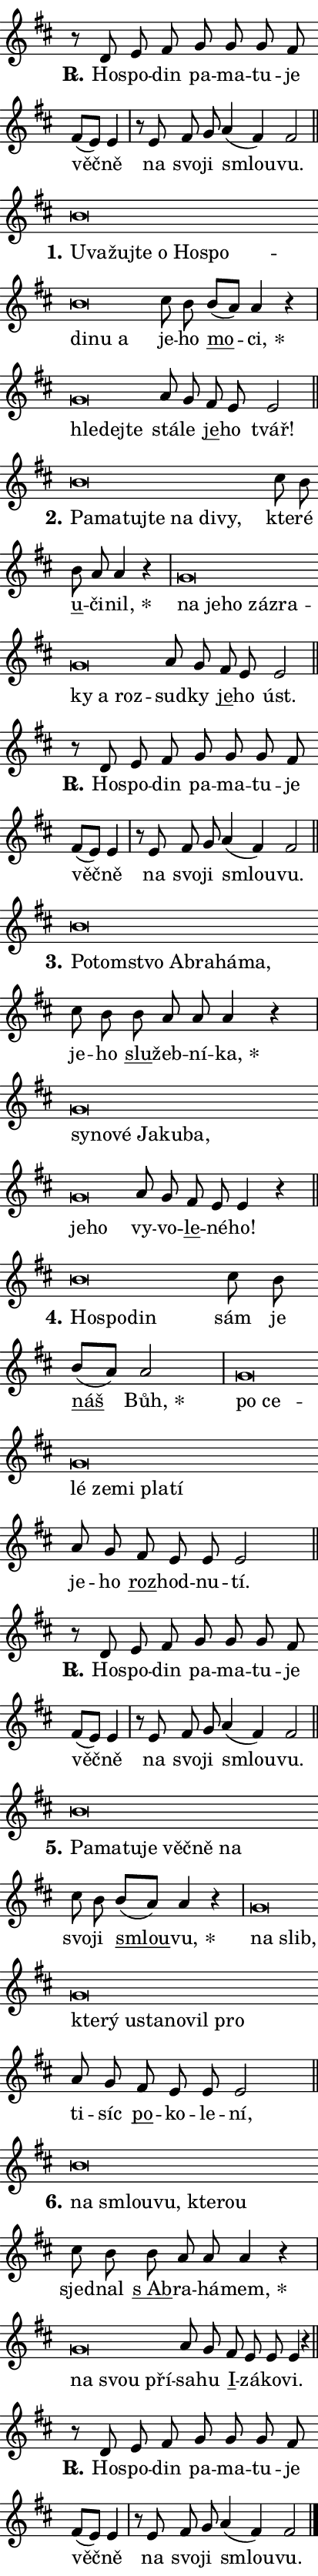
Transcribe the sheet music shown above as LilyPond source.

\version "2.22.1"
\header { tagline = "" }
\paper {
  indent = 0\cm
  top-margin = 0\cm
  right-margin = 0\cm
  bottom-margin = 0\cm
  left-margin = 0\cm
  paper-width = 7\cm
  page-breaking = #ly:one-page-breaking
  system-system-spacing.basic-distance = #11
  score-system-spacing.basic-distance = #11.3
  ragged-last = ##f
}


%% Author: Thomas Morley
%% https://lists.gnu.org/archive/html/lilypond-user/2020-05/msg00002.html
#(define (line-position grob)
"Returns position of @var[grob} in current system:
   @code{'start}, if at first time-step
   @code{'end}, if at last time-step
   @code{'middle} otherwise
"
  (let* ((col (ly:item-get-column grob))
         (ln (ly:grob-object col 'left-neighbor))
         (rn (ly:grob-object col 'right-neighbor))
         (col-to-check-left (if (ly:grob? ln) ln col))
         (col-to-check-right (if (ly:grob? rn) rn col))
         (break-dir-left
           (and
             (ly:grob-property col-to-check-left 'non-musical #f)
             (ly:item-break-dir col-to-check-left)))
         (break-dir-right
           (and
             (ly:grob-property col-to-check-right 'non-musical #f)
             (ly:item-break-dir col-to-check-right))))
        (cond ((eqv? 1 break-dir-left) 'start)
              ((eqv? -1 break-dir-right) 'end)
              (else 'middle))))

#(define (tranparent-at-line-position vctor)
  (lambda (grob)
  "Relying on @code{line-position} select the relevant enry from @var{vctor}.
Used to determine transparency,"
    (case (line-position grob)
      ((end) (not (vector-ref vctor 0)))
      ((middle) (not (vector-ref vctor 1)))
      ((start) (not (vector-ref vctor 2))))))

noteHeadBreakVisibility =
#(define-music-function (break-visibility)(vector?)
"Makes @code{NoteHead}s transparent relying on @var{break-visibility}"
#{
  \override NoteHead.transparent =
    #(tranparent-at-line-position break-visibility)
#})

#(define delete-ledgers-for-transparent-note-heads
  (lambda (grob)
    "Reads whether a @code{NoteHead} is transparent.
If so this @code{NoteHead} is removed from @code{'note-heads} from
@var{grob}, which is supposed to be @code{LedgerLineSpanner}.
As a result ledgers are not printed for this @code{NoteHead}"
    (let* ((nhds-array (ly:grob-object grob 'note-heads))
           (nhds-list
             (if (ly:grob-array? nhds-array)
                 (ly:grob-array->list nhds-array)
                 '()))
           ;; Relies on the transparent-property being done before
           ;; Staff.LedgerLineSpanner.after-line-breaking is executed.
           ;; This is fragile ...
           (to-keep
             (remove
               (lambda (nhd)
                 (ly:grob-property nhd 'transparent #f))
               nhds-list)))
      ;; TODO find a better method to iterate over grob-arrays, similiar
      ;; to filter/remove etc for lists
      ;; For now rebuilt from scratch
      (set! (ly:grob-object grob 'note-heads)  '())
      (for-each
        (lambda (nhd)
          (ly:pointer-group-interface::add-grob grob 'note-heads nhd))
        to-keep))))

hideNotes = {
  \noteHeadBreakVisibility #begin-of-line-visible
}
unHideNotes = {
  \noteHeadBreakVisibility #all-visible
}

% work-around for resetting accidentals
% https://lilypond.org/doc/v2.23/Documentation/notation/displaying-rhythms#unmetered-music
cadenzaMeasure = {
  \cadenzaOff
  \partial 1024 s1024
  \cadenzaOn
}

#(define-markup-command (accent layout props text) (markup?)
  "Underline accented syllable"
  (interpret-markup layout props
    #{\markup \override #'(offset . 4.3) \underline { #text }#}))

responsum = \markup \concat {
  "R" \hspace #-1.05 \path #0.1 #'((moveto 0 0.07) (lineto 0.9 0.8)) \hspace #0.05 "."
}

\layout {
    \context {
        \Staff
        \remove "Time_signature_engraver"
        \override LedgerLineSpanner.after-line-breaking = #delete-ledgers-for-transparent-note-heads
    }
    \context {
        \Voice {
            \override NoteHead.output-attributes = #'((class . "notehead"))
            \override Hairpin.height = #0.55
        }
    }
    \context {
        \Lyrics {
            \override StanzaNumber.output-attributes = #'((class . "stanzanumber"))
            \override LyricSpace.minimum-distance = #0.9
            \override LyricText.font-name = #"TeX Gyre Schola"
            \override LyricText.font-size = 1
            \override StanzaNumber.font-name = #"TeX Gyre Schola Bold"
            \override StanzaNumber.font-size = 1
        }
    }
}

% magnetic-lyrics.ily
%
%   written by
%     Jean Abou Samra <jean@abou-samra.fr>
%     Werner Lemberg <wl@gnu.org>
%
%   adapted by
%     Jiri Hon <jiri.hon@gmail.com>
%
% Version 2022-Apr-15

% https://www.mail-archive.com/lilypond-user@gnu.org/msg149350.html

#(define (Left_hyphen_pointer_engraver context)
   "Collect syllable-hyphen-syllable occurrences in lyrics and store
them in properties.  This engraver only looks to the left.  For
example, if the lyrics input is @code{foo -- bar}, it does the
following.

@itemize @bullet
@item
Set the @code{text} property of the @code{LyricHyphen} grob between
@q{foo} and @q{bar} to @code{foo}.

@item
Set the @code{left-hyphen} property of the @code{LyricText} grob with
text @q{foo} to the @code{LyricHyphen} grob between @q{foo} and
@q{bar}.
@end itemize

Use this auxiliary engraver in combination with the
@code{lyric-@/text::@/apply-@/magnetic-@/offset!} hook."
   (let ((hyphen #f)
         (text #f))
     (make-engraver
      (acknowledgers
       ((lyric-syllable-interface engraver grob source-engraver)
        (set! text grob)))
      (end-acknowledgers
       ((lyric-hyphen-interface engraver grob source-engraver)
        ;(when (not (grob::has-interface grob 'lyric-space-interface))
          (set! hyphen grob)));)
      ((stop-translation-timestep engraver)
       (when (and text hyphen)
         (ly:grob-set-object! text 'left-hyphen hyphen))
       (set! text #f)
       (set! hyphen #f)))))

#(define (lyric-text::apply-magnetic-offset! grob)
   "If the space between two syllables is less than the value in
property @code{LyricText@/.details@/.squash-threshold}, move the right
syllable to the left so that it gets concatenated with the left
syllable.

Use this function as a hook for
@code{LyricText@/.after-@/line-@/breaking} if the
@code{Left_@/hyphen_@/pointer_@/engraver} is active."
   (let ((hyphen (ly:grob-object grob 'left-hyphen #f)))
     (when hyphen
       (let ((left-text (ly:spanner-bound hyphen LEFT)))
         (when (grob::has-interface left-text 'lyric-syllable-interface)
           (let* ((common (ly:grob-common-refpoint grob left-text X))
                  (this-x-ext (ly:grob-extent grob common X))
                  (left-x-ext
                   (begin
                     ;; Trigger magnetism for left-text.
                     (ly:grob-property left-text 'after-line-breaking)
                     (ly:grob-extent left-text common X)))
                  ;; `delta` is the gap width between two syllables.
                  (delta (- (interval-start this-x-ext)
                            (interval-end left-x-ext)))
                  (details (ly:grob-property grob 'details))
                  (threshold (assoc-get 'squash-threshold details 0.2)))
             (when (< delta threshold)
               (let* (;; We have to manipulate the input text so that
                      ;; ligatures crossing syllable boundaries are not
                      ;; disabled.  For languages based on the Latin
                      ;; script this is essentially a beautification.
                      ;; However, for non-Western scripts it can be a
                      ;; necessity.
                      (lt (ly:grob-property left-text 'text))
                      (rt (ly:grob-property grob 'text))
                      (is-space (grob::has-interface hyphen 'lyric-space-interface))
                      (space (if is-space " " ""))
                      (space-markup (grob-interpret-markup grob " "))
                      (space-size (interval-length (ly:stencil-extent space-markup X)))
                      (extra-delta (if is-space space-size 0))
                      ;; Append new syllable.
                      (ltrt-space (if (and (string? lt) (string? rt))
                                (string-append lt space rt)
                                (make-concat-markup (list lt space rt))))
                      ;; Right-align `ltrt` to the right side.
                      (ltrt-space-markup (grob-interpret-markup
                               grob
                               (make-translate-markup
                                (cons (interval-length this-x-ext) 0)
                                (make-right-align-markup ltrt-space)))))
                 (begin
                   ;; Don't print `left-text`.
                   (ly:grob-set-property! left-text 'stencil #f)
                   ;; Set text and stencil (which holds all collected
                   ;; syllables so far) and shift it to the left.
                   (ly:grob-set-property! grob 'text ltrt-space)
                   (ly:grob-set-property! grob 'stencil ltrt-space-markup)
                   (ly:grob-translate-axis! grob (- (- delta extra-delta)) X))))))))))


#(define (lyric-hyphen::displace-bounds-first grob)
   ;; Make very sure this callback isn't triggered too early.
   (let ((left (ly:spanner-bound grob LEFT))
         (right (ly:spanner-bound grob RIGHT)))
     (ly:grob-property left 'after-line-breaking)
     (ly:grob-property right 'after-line-breaking)
     (ly:lyric-hyphen::print grob)))

squashThreshold = #0.4

\layout {
  \context {
    \Lyrics
    \consists #Left_hyphen_pointer_engraver
    \override LyricText.after-line-breaking =
      #lyric-text::apply-magnetic-offset!
    \override LyricHyphen.stencil = #lyric-hyphen::displace-bounds-first
    \override LyricText.details.squash-threshold = \squashThreshold
    \override LyricHyphen.minimum-distance = 0
    \override LyricHyphen.minimum-length = \squashThreshold
  }
}

squash = \override LyricText.details.squash-threshold = 9999
unSquash = \override LyricText.details.squash-threshold = \squashThreshold

left = \override LyricText.self-alignment-X = #LEFT
unLeft = \revert LyricText.self-alignment-X

starOffset = #(lambda (grob) 
                (let ((x_offset (ly:self-alignment-interface::aligned-on-x-parent grob)))
                  (if (= x_offset 0) 0 (+ x_offset 1.2))))

star = #(define-music-function (syllable)(string?)
"Append star separator at the end of a syllable"
#{
  \once \override LyricText.X-offset = #starOffset
  \lyricmode { \markup {
    #syllable
    \override #'((font-name . "TeX Gyre Schola Bold")) \hspace #0.2 \lower #0.65 \larger "*"
  } }
#})

starAccent = #(define-music-function (syllable)(string?)
"Append star separator at the end of a syllable and make accent"
#{
  \once \override LyricText.X-offset = #starOffset
  \lyricmode { \markup {
    \accent #syllable
    \override #'((font-name . "TeX Gyre Schola Bold")) \hspace #0.2 \lower #0.65 \larger "*"
  } }
#})

breath = #(define-music-function (syllable)(string?)
"Append breathing indicator at the end of a syllable"
#{
  \lyricmode { \markup { #syllable "+" } }
#})

optionalBreath = #(define-music-function (syllable)(string?)
"Append optional breathing indicator at the end of a syllable"
#{
  \lyricmode { \markup { #syllable "(+)" } }
#})


\score {
    <<
        \new Voice = "melody" { \cadenzaOn \key d \major \relative { r8 d' e fis g g g fis \bar "" fis[( e)] e4 \cadenzaMeasure \bar "|" r8 e fis g \bar "" a4( fis) fis2 \cadenzaMeasure \bar "||" \break } }
        \new Lyrics \lyricsto "melody" { \lyricmode { \set stanza = \responsum
Ho -- spo -- din pa -- ma -- tu -- je věč -- ně na svo -- ji smlou -- vu. } }
    >>
    \layout {}
}

\score {
    <<
        \new Voice = "melody" { \cadenzaOn \key d \major \relative { b'\breve*1/16 \hideNotes \breve*1/16 \bar "" \breve*1/16 \bar "" \breve*1/16 \bar "" \breve*1/16 \bar "" \breve*1/16 \bar "" \breve*1/16 \bar "" \breve*1/16 \bar "" \breve*1/16 \breve*1/16 \bar "" \unHideNotes cis8 b \bar "" b[( a)] a4 r \cadenzaMeasure \bar "|" g\breve*1/16 \hideNotes \breve*1/16 \breve*1/16 \bar "" \unHideNotes a8 g \bar "" fis e e2 \cadenzaMeasure \bar "||" \break } }
        \new Lyrics \lyricsto "melody" { \lyricmode { \set stanza = "1."
\left U -- \squash va -- žuj -- te o Ho -- spo -- di -- nu a \unLeft \unSquash je -- ho \markup \accent mo -- \star ci, \left hle -- \squash dej -- te \unLeft \unSquash stá -- le \markup \accent je -- ho tvář! } }
    >>
    \layout {}
}

\score {
    <<
        \new Voice = "melody" { \cadenzaOn \key d \major \relative { b'\breve*1/16 \hideNotes \breve*1/16 \bar "" \breve*1/16 \bar "" \breve*1/16 \bar "" \breve*1/16 \bar "" \breve*1/16 \breve*1/16 \bar "" \unHideNotes cis8 b \bar "" b a a4 r \cadenzaMeasure \bar "|" g\breve*1/16 \hideNotes \breve*1/16 \bar "" \breve*1/16 \bar "" \breve*1/16 \bar "" \breve*1/16 \bar "" \breve*1/16 \bar "" \breve*1/16 \breve*1/16 \bar "" \unHideNotes a8 g \bar "" fis e e2 \cadenzaMeasure \bar "||" \break } }
        \new Lyrics \lyricsto "melody" { \lyricmode { \set stanza = "2."
\left Pa -- \squash ma -- tuj -- te na di -- vy, \unLeft \unSquash kte -- ré \markup \accent u -- či -- \star nil, \left na \squash je -- ho zá -- zra -- ky a roz -- \unLeft \unSquash sud -- ky \markup \accent je -- ho úst. } }
    >>
    \layout {}
}

\score {
    <<
        \new Voice = "melody" { \cadenzaOn \key d \major \relative { r8 d' e fis g g g fis \bar "" fis[( e)] e4 \cadenzaMeasure \bar "|" r8 e fis g \bar "" a4( fis) fis2 \cadenzaMeasure \bar "||" \break } }
        \new Lyrics \lyricsto "melody" { \lyricmode { \set stanza = \responsum
Ho -- spo -- din pa -- ma -- tu -- je věč -- ně na svo -- ji smlou -- vu. } }
    >>
    \layout {}
}

\score {
    <<
        \new Voice = "melody" { \cadenzaOn \key d \major \relative { b'\breve*1/16 \hideNotes \breve*1/16 \bar "" \breve*1/16 \bar "" \breve*1/16 \bar "" \breve*1/16 \bar "" \breve*1/16 \breve*1/16 \bar "" \unHideNotes cis8 b \bar "" b a a a4 r \cadenzaMeasure \bar "|" g\breve*1/16 \hideNotes \breve*1/16 \bar "" \breve*1/16 \bar "" \breve*1/16 \bar "" \breve*1/16 \bar "" \breve*1/16 \bar "" \breve*1/16 \breve*1/16 \bar "" \unHideNotes a8 g \bar "" fis e e4 r \cadenzaMeasure \bar "||" \break } }
        \new Lyrics \lyricsto "melody" { \lyricmode { \set stanza = "3."
\left Po -- \squash tom -- stvo Ab -- ra -- há -- ma, \unLeft \unSquash je -- ho \markup \accent slu -- žeb -- ní -- \star ka, \left sy -- \squash no -- vé Ja -- ku -- ba, je -- ho \unLeft \unSquash vy -- vo -- \markup \accent le -- né -- ho! } }
    >>
    \layout {}
}

\score {
    <<
        \new Voice = "melody" { \cadenzaOn \key d \major \relative { b'\breve*1/16 \hideNotes \breve*1/16 \breve*1/16 \bar "" \unHideNotes cis8 b \bar "" b[( a)] a2 \cadenzaMeasure \bar "|" g\breve*1/16 \hideNotes \breve*1/16 \bar "" \breve*1/16 \bar "" \breve*1/16 \bar "" \breve*1/16 \bar "" \breve*1/16 \breve*1/16 \bar "" \unHideNotes a8 g \bar "" fis e e e2 \cadenzaMeasure \bar "||" \break } }
        \new Lyrics \lyricsto "melody" { \lyricmode { \set stanza = "4."
\left Ho -- \squash spo -- din \unLeft \unSquash sám je \markup \accent náš \star Bůh, \left po \squash ce -- lé ze -- mi pla -- tí \unLeft \unSquash je -- ho \markup \accent roz -- hod -- nu -- tí. } }
    >>
    \layout {}
}

\score {
    <<
        \new Voice = "melody" { \cadenzaOn \key d \major \relative { r8 d' e fis g g g fis \bar "" fis[( e)] e4 \cadenzaMeasure \bar "|" r8 e fis g \bar "" a4( fis) fis2 \cadenzaMeasure \bar "||" \break } }
        \new Lyrics \lyricsto "melody" { \lyricmode { \set stanza = \responsum
Ho -- spo -- din pa -- ma -- tu -- je věč -- ně na svo -- ji smlou -- vu. } }
    >>
    \layout {}
}

\score {
    <<
        \new Voice = "melody" { \cadenzaOn \key d \major \relative { b'\breve*1/16 \hideNotes \breve*1/16 \bar "" \breve*1/16 \bar "" \breve*1/16 \bar "" \breve*1/16 \bar "" \breve*1/16 \breve*1/16 \bar "" \unHideNotes cis8 b \bar "" b[( a)] a4 r \cadenzaMeasure \bar "|" g\breve*1/16 \hideNotes \breve*1/16 \bar "" \breve*1/16 \bar "" \breve*1/16 \bar "" \breve*1/16 \bar "" \breve*1/16 \bar "" \breve*1/16 \bar "" \breve*1/16 \breve*1/16 \bar "" \unHideNotes a8 g \bar "" fis e e e2 \cadenzaMeasure \bar "||" \break } }
        \new Lyrics \lyricsto "melody" { \lyricmode { \set stanza = "5."
\left Pa -- \squash ma -- tu -- je věč -- ně na \unLeft \unSquash svo -- ji \markup \accent smlou -- \star vu, \left na \squash slib, kte -- rý u -- sta -- no -- vil pro \unLeft \unSquash ti -- síc \markup \accent po -- ko -- le -- ní, } }
    >>
    \layout {}
}

\score {
    <<
        \new Voice = "melody" { \cadenzaOn \key d \major \relative { b'\breve*1/16 \hideNotes \breve*1/16 \bar "" \breve*1/16 \bar "" \breve*1/16 \breve*1/16 \bar "" \unHideNotes cis8 b \bar "" b a a a4 r \cadenzaMeasure \bar "|" g\breve*1/16 \hideNotes \breve*1/16 \breve*1/16 \bar "" \unHideNotes a8 g \bar "" fis e e e4 r \cadenzaMeasure \bar "||" \break } }
        \new Lyrics \lyricsto "melody" { \lyricmode { \set stanza = "6."
\left na \squash smlou -- vu, kte -- rou \unLeft \unSquash sjed -- nal \markup \accent "s Ab" -- ra -- há -- \star mem, \left na \squash svou pří -- \unLeft \unSquash sa -- hu \markup \accent I -- zá -- ko -- vi. } }
    >>
    \layout {}
}

\score {
    <<
        \new Voice = "melody" { \cadenzaOn \key d \major \relative { r8 d' e fis g g g fis \bar "" fis[( e)] e4 \cadenzaMeasure \bar "|" r8 e fis g \bar "" a4( fis) fis2 \cadenzaMeasure \bar "||" \break } \bar "|." }
        \new Lyrics \lyricsto "melody" { \lyricmode { \set stanza = \responsum
Ho -- spo -- din pa -- ma -- tu -- je věč -- ně na svo -- ji smlou -- vu. } }
    >>
    \layout {}
}
